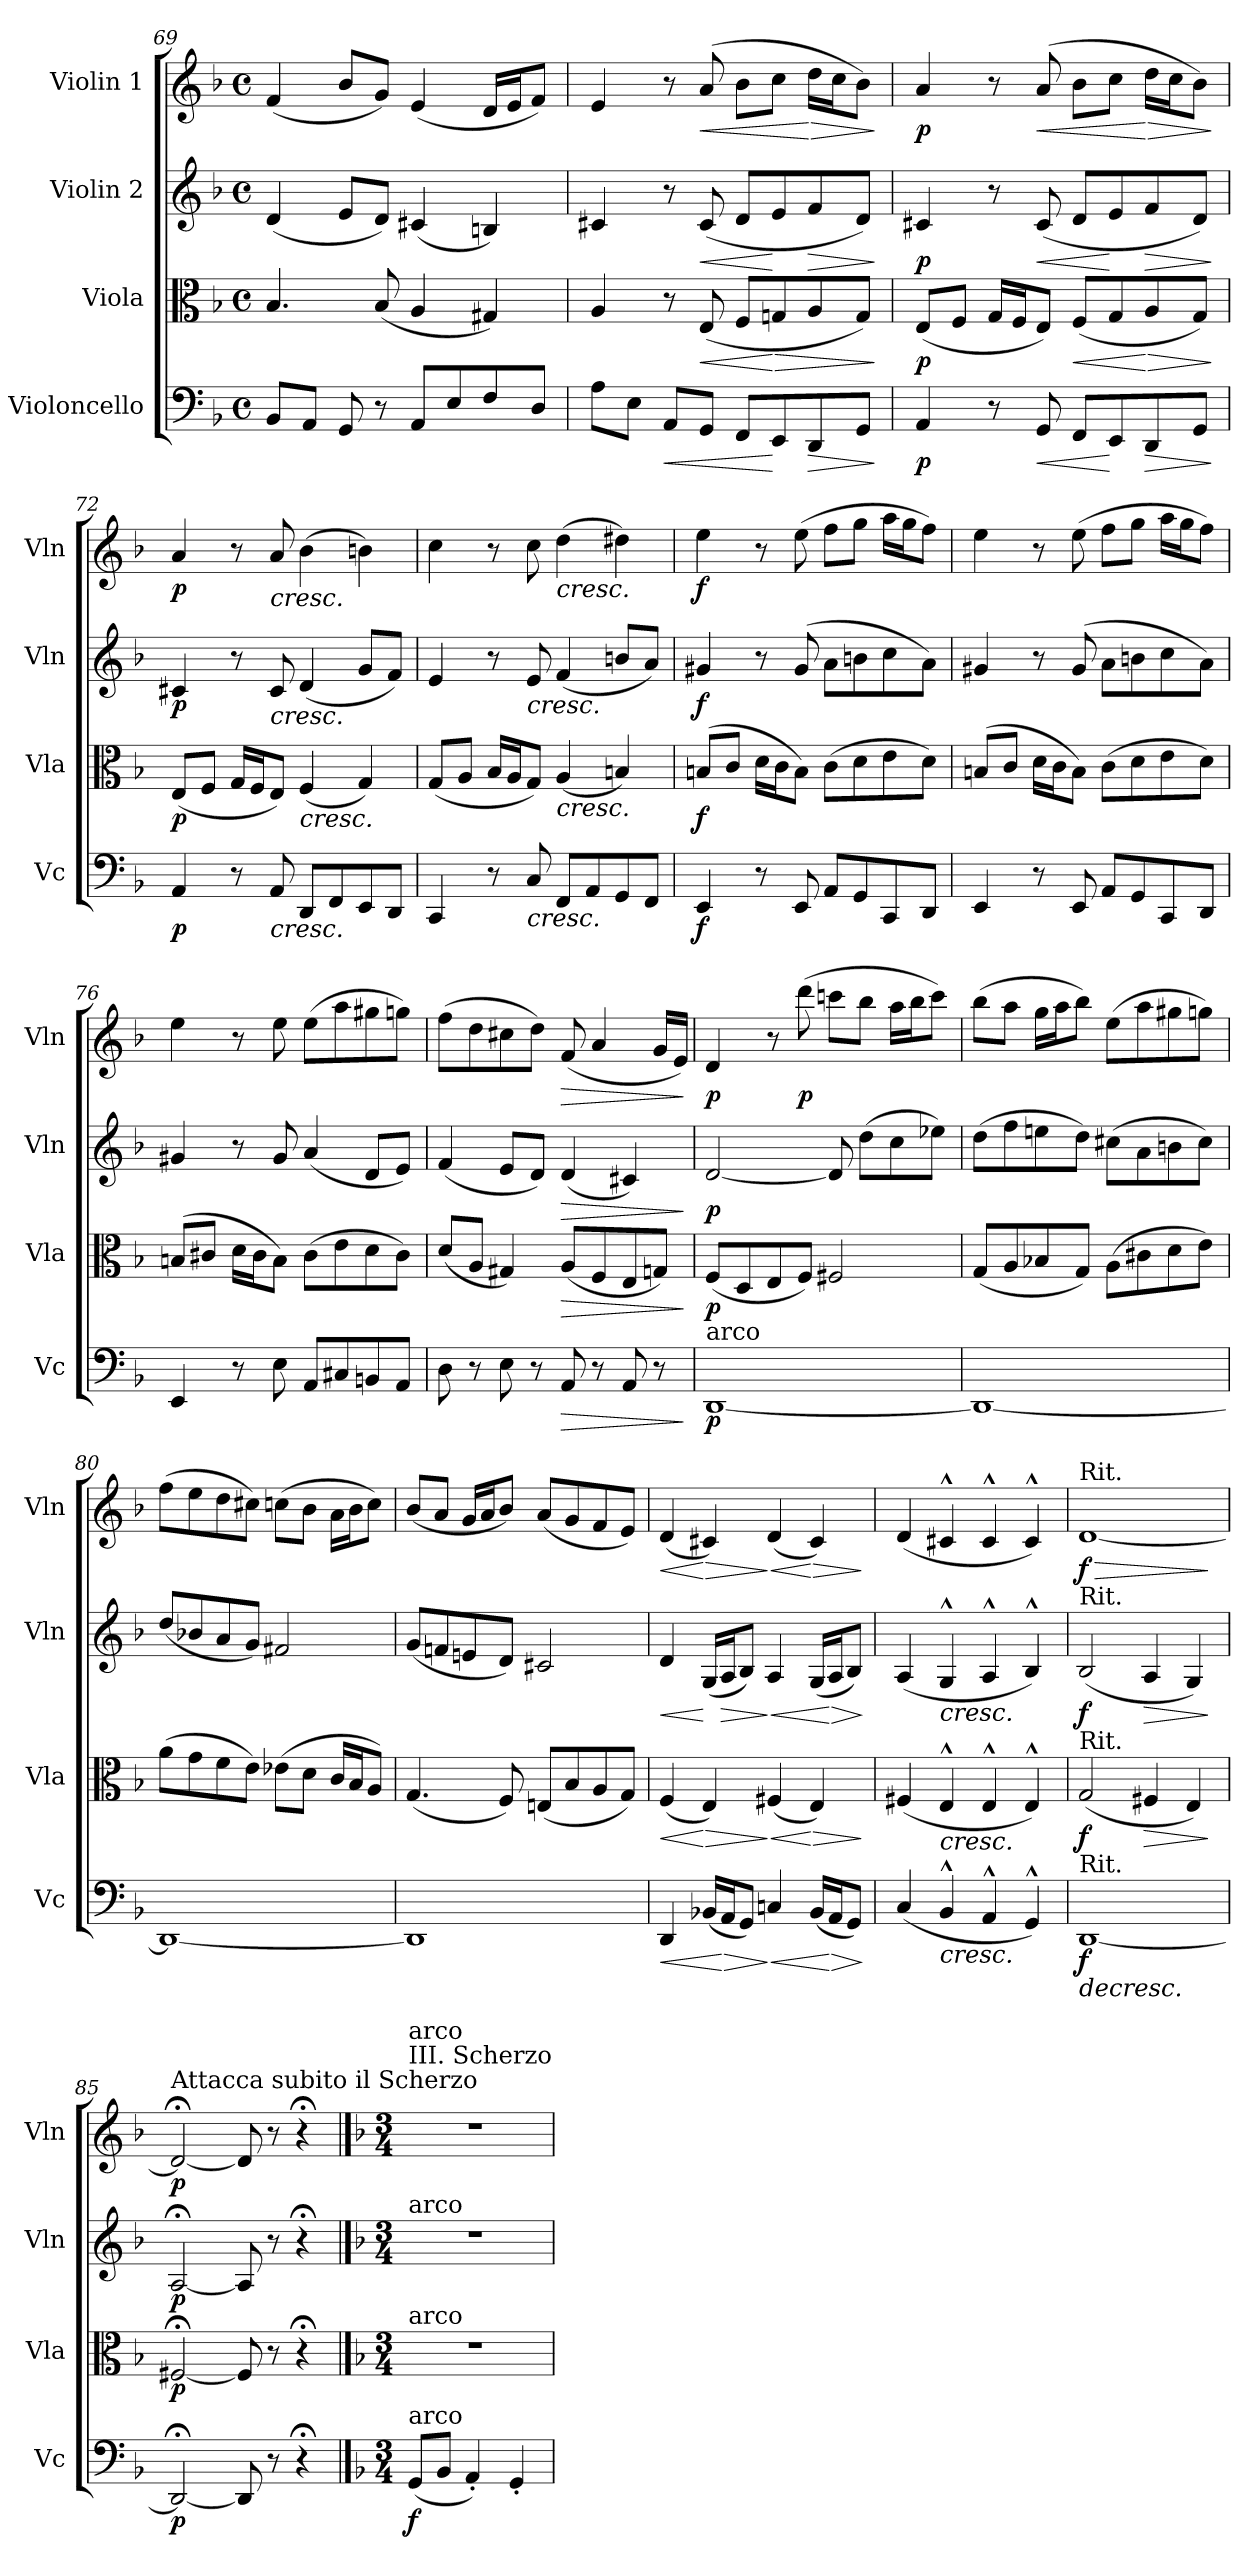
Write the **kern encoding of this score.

**kern	**dynam	**kern	**dynam	**kern	**dynam	**kern	**dynam
*part4	*part4	*part3	*part3	*part2	*part2	*part1	*part1
*staff4	*staff4	*staff3	*staff3	*staff2	*staff2	*staff1	*staff1
*I"Violoncello	*	*I"Viola	*	*I"Violin 2	*	*I"Violin 1	*
*I'Vc	*	*I'Vla	*	*I'Vln	*	*I'Vln	*
*clefF4	*	*clefC3	*	*clefG2	*	*clefG2	*
*k[b-]	*	*k[b-]	*	*k[b-]	*	*k[b-]	*
*M4/4	*	*M4/4	*	*M4/4	*	*M4/4	*
*met(c)	*	*met(c)	*	*met(c)	*	*met(c)	*
=69	=69	=69	=69	=69	=69	=69	=69
8BB-/L	.	4.B-/	.	(4d/	.	(4f/	.
8AA/J	.	.	.	.	.	.	.
8GG/	.	.	.	8e/L	.	8b-/L	.
8r	.	(8B-/	.	8d/J)	.	8g/J)	.
8AA/L	.	4A/	.	(4c#X/	.	(4e/	.
8E/	.	.	.	.	.	.	.
8F/	.	4G#X/)	.	4Bn/)	.	16d/LL	.
.	.	.	.	.	.	16e/J	.
8D/J	.	.	.	.	.	8f/J)	.
=70	=70	=70	=70	=70	=70	=70	=70
8A\L	.	4A/	.	4c#X/	.	4e/	.
8E\J	.	.	.	.	.	.	.
!	!LO:HP:b	!	!	!	!	!	!
8AA/L	<	8r	.	8r	.	8r	.
!	!	!	!LO:HP:b	!	!LO:HP:b	!	!LO:HP:b
8GG/J	.	(8E/	<	(8c#/	<	(8a/	<
8FF/L	.	8F/L	.	8d/L	.	8b-\L	.
!	!	!	!LO:HP:n=1:b	!	!	!	!
8EE/	[	8Gn/	[ >	8e/	[	8cc\J	.
!	!LO:HP:b	!	!	!	!LO:HP:b	!	!LO:HP:n=1:b
8DD/	>	8A/	.	8f/	>	16dd\LL	[ >
.	.	.	.	.	.	16cc\J	.
8GG/J	.	8G/J)	.	8d/J)	.	8b-\J)	.
.	]	.	]	.	]	.	]
!!LO:PB:g=z
=71	=71	=71	=71	=71	=71	=71	=71
!	!LO:DY:b	!	!LO:DY:b	!	!LO:DY:b	!	!LO:DY:b
4AA/	p	(8E/L	p	4c#X/	p	4a/	p
.	.	8F/J	.	.	.	.	.
8r	.	16G/LL	.	8r	.	8r	.
.	.	16F/J	.	.	.	.	.
!	!LO:HP:b	!	!	!	!LO:HP:b	!	!LO:HP:b
8GG/	<	8E/J)	.	(8c#/	<	(8a/	<
!	!	!	!LO:HP:b	!	!	!	!
8FF/L	.	(8F/L	<	8d/L	.	8b-\L	.
8EE/	[	8G/	.	8e/	[	8cc\J	.
!	!LO:HP:b	!	!LO:HP:n=1:b	!	!LO:HP:b	!	!LO:HP:n=1:b
8DD/	>	8A/	[ >	8f/	>	16dd\LL	[ >
.	.	.	.	.	.	16cc\J	.
8GG/J	.	8G/J)	.	8d/J)	.	8b-\J)	.
.	]	.	]	.	]	.	]
=72	=72	=72	=72	=72	=72	=72	=72
!	!LO:DY:b	!	!LO:DY:b	!	!LO:DY:b	!	!LO:DY:b
4AA/	p	(8E/L	p	4c#X/	p	4a/	p
.	.	8F/J	.	.	.	.	.
8r	.	16G/LL	.	8r	.	8r	.
.	.	16F/J	.	.	.	.	.
!	!	!	!	!	!	!LO:TX:b:i:t=cresc.	!
!	!	!	!	!LO:TX:b:i:t=cresc.	!	!	!
!LO:TX:b:i:t=cresc.	!	!	!	!	!	!	!
8AA/	.	8E/J)	.	8c#/	.	8a/	.
!	!	!LO:TX:b:i:t=cresc.	!	!	!	!	!
8DD/L	.	(4F/	.	(4d/	.	(4b-\	.
8FF/	.	.	.	.	.	.	.
8EE/	.	4G/)	.	8g/L	.	4bn\)	.
8DD/J	.	.	.	8f/J)	.	.	.
=73	=73	=73	=73	=73	=73	=73	=73
4CC/	.	(8G/L	.	4e/	.	4cc\	.
.	.	8A/J	.	.	.	.	.
8r	.	16B-/LL	.	8r	.	8r	.
.	.	16A/J	.	.	.	.	.
!	!	!	!	!LO:TX:b:i:t=cresc.	!	!	!
!LO:TX:b:i:t=cresc.	!	!	!	!	!	!	!
8C/	.	8G/J)	.	8e/	.	8cc\	.
!	!	!	!	!	!	!LO:TX:b:i:t=cresc.	!
!	!	!LO:TX:b:i:t=cresc.	!	!	!	!	!
8FF/L	.	(4A/	.	(4f/	.	(4dd\	.
8AA/	.	.	.	.	.	.	.
8GG/	.	4Bn/)	.	8bn/L	.	4dd#X\)	.
8FF/J	.	.	.	8a/J)	.	.	.
!!LO:LB:g=z
=74	=74	=74	=74	=74	=74	=74	=74
!	!LO:DY:b	!	!LO:DY:b	!	!LO:DY:b	!	!LO:DY:b
4EE/	f	(8Bn/L	f	4g#X/	f	4ee\	f
.	.	8c/J	.	.	.	.	.
8r	.	16d\LL	.	8r	.	8r	.
.	.	16c\J	.	.	.	.	.
8EE/	.	8B\J)	.	(8g#/	.	(8ee\	.
8AA/L	.	(8c\L	.	8a\L	.	8ff\L	.
8GG/	.	8d\	.	8bn\	.	8gg\J	.
8CC/	.	8e\	.	8cc\	.	16aa\LL	.
.	.	.	.	.	.	16gg\J	.
8DD/J	.	8d\J)	.	8a\J)	.	8ff\J)	.
=75	=75	=75	=75	=75	=75	=75	=75
4EE/	.	(8Bn/L	.	4g#X/	.	4ee\	.
.	.	8c/J	.	.	.	.	.
8r	.	16d\LL	.	8r	.	8r	.
.	.	16c\J	.	.	.	.	.
8EE/	.	8B\J)	.	(8g#/	.	(8ee\	.
8AA/L	.	(8c\L	.	8a\L	.	8ff\L	.
8GG/	.	8d\	.	8bn\	.	8gg\J	.
8CC/	.	8e\	.	8cc\	.	16aa\LL	.
.	.	.	.	.	.	16gg\J	.
8DD/J	.	8d\J)	.	8a\J)	.	8ff\J)	.
=76	=76	=76	=76	=76	=76	=76	=76
4EE/	.	(8Bn/L	.	4g#X/	.	4ee\	.
.	.	8c#X/J	.	.	.	.	.
8r	.	16d\LL	.	8r	.	8r	.
.	.	16c#\J	.	.	.	.	.
8E\	.	8B\J)	.	8g#/	.	8ee\	.
8AA/L	.	(8c#\L	.	(4a/	.	(8ee\L	.
8C#X/	.	8e\	.	.	.	8aa\	.
8BBn/	.	8d\	.	8d/L	.	8gg#X\	.
8AA/J	.	8c#\J)	.	8e/J)	.	8ggn\J)	.
!!LO:LB:g=z
=77	=77	=77	=77	=77	=77	=77	=77
8D\	.	(8d/L	.	(4f/	.	(8ff\L	.
8r	.	8A/J	.	.	.	8dd\	.
8E\	.	4G#X/)	.	8e/L	.	8cc#X\	.
8r	.	.	.	8d/J)	.	8dd\J)	.
!	!LO:HP:b	!	!LO:HP:b	!	!LO:HP:b	!	!LO:HP:b
8AA/	>	(8A/L	>	(4d/	>	(8f/	>
8r	.	8F/	.	.	.	4a/	.
8AA/	.	8E/	.	4c#X/)	.	.	.
8r	.	8Gn/J)	.	.	.	16g/LL	.
.	.	.	.	.	.	16e/JJ)	.
.	]	.	]	.	]	.	]
=78	=78	=78	=78	=78	=78	=78	=78
!LO:TX:a:t=arco	!	!	!	!	!	!	!
!	!LO:DY:b	!	!LO:DY:b	!	!LO:DY:b	!	!LO:DY:b
[1DD	p	(8F/L	p	[2d/	p	4d/	p
.	.	8D/	.	.	.	.	.
.	.	8E/	.	.	.	8r	.
!	!	!	!	!	!	!	!LO:DY:b
.	.	8F/J)	.	.	.	(8ddd\	p
.	.	2F#X/	.	8d/]	.	8cccn\L	.
.	.	.	.	(8dd\L	.	8bb-\J	.
.	.	.	.	8cc\	.	16aa\LL	.
.	.	.	.	.	.	16bb-\J	.
.	.	.	.	8ee-X\J)	.	8ccc\J)	.
=79	=79	=79	=79	=79	=79	=79	=79
1DD_	.	(8G/L	.	(8dd\L	.	(8bb-\L	.
.	.	8A/	.	8ff\	.	8aa\J	.
.	.	8B-X/	.	8een\	.	16gg\LL	.
.	.	.	.	.	.	16aa\J	.
.	.	8G/J)	.	8dd\J)	.	8bb-\J)	.
.	.	(8A\L	.	(8cc#X\L	.	(8ee\L	.
.	.	8c#X\	.	8a\	.	8aa\	.
.	.	8d\	.	8bn\	.	8gg#X\	.
.	.	8e\J)	.	8cc#\J)	.	8ggn\J)	.
!!LO:LB:g=z
=80	=80	=80	=80	=80	=80	=80	=80
1DD_	.	(8a\L	.	(8dd/L	.	(8ff\L	.
.	.	8g\	.	8b-X/	.	8ee\	.
.	.	8f\	.	8a/	.	8dd\	.
.	.	8e\J)	.	8g/J)	.	8cc#X\J)	.
.	.	(8e-X\L	.	2f#X/	.	(8ccn\L	.
.	.	8d\J	.	.	.	8b-\J	.
.	.	16c/LL	.	.	.	16a\LL	.
.	.	16B-/J	.	.	.	16b-\J	.
.	.	8A/J)	.	.	.	8cc\J)	.
=81	=81	=81	=81	=81	=81	=81	=81
1DD]	.	(4.G/	.	(8g/L	.	(8b-/L	.
.	.	.	.	8fn/	.	8a/J	.
.	.	.	.	8en/	.	16g/LL	.
.	.	.	.	.	.	16a/J	.
.	.	8F/)	.	8d/J)	.	8b-/J)	.
.	.	(8En/L	.	2c#X/	.	(8a/L	.
.	.	8B-/	.	.	.	8g/	.
.	.	8A/	.	.	.	8f/	.
.	.	8G/J)	.	.	.	8e/J)	.
!!LO:PB:g=z
=82	=82	=82	=82	=82	=82	=82	=82
!	!LO:HP:b	!	!LO:HP:b	!	!LO:HP:b	!	!LO:HP:b
4DD/	<	(4F/	<	4d/	<	(4d/	<
!	!	!	!LO:HP:n=1:b	!	!	!	!LO:HP:n=1:b
(16BB-X/LL	.	4E/)	[ >	(16G/LL	[	4c#X/)	[ >
!	!LO:HP:n=1:b	!	!	!	!LO:HP:b	!	!
16AA/J	[ >	.	.	16A/J	>	.	.
8GG/J)	.	.	.	8B-/J)	.	.	.
!	!LO:HP:n=1:b	!	!LO:HP:n=1:b	!	!LO:HP:n=1:b	!	!LO:HP:n=1:b
4Cn/	] <	(4F#X/	] <	4A/	] <	(4d/	] <
!	!	!	!LO:HP:n=1:b	!	!	!	!LO:HP:n=1:b
(16BB-/LL	.	4E/)	[ >	(16G/LL	.	4c#/)	[ >
!	!LO:HP:n=1:b	!	!	!	!LO:HP:n=1:b	!	!
16AA/J	[ >	.	.	16A/J	[ >	.	.
8GG/J)	.	.	.	8B-/J)	.	.	.
.	]	.	]	.	]	.	]
=83	=83	=83	=83	=83	=83	=83	=83
(4C/	.	(4F#X/	.	(4A/	.	(4d/	.
!	!	!	!	!LO:TX:b:i:t=cresc.	!	!	!
!	!	!LO:TX:b:i:t=cresc.	!	!	!	!	!
!LO:TX:b:i:t=cresc.	!	!	!	!	!	!	!
4BB-^^/	.	4E^^/	.	4G^^/	.	4c#X^^/	.
4AA^^/	.	4E^^/	.	4A^^/	.	4c#^^/	.
4GG^^/)	.	4E^^/)	.	4B-^^/)	.	4c#^^/)	.
=84	=84	=84	=84	=84	=84	=84	=84
!	!	!	!	!	!	!LO:TX:a:t=Rit.	!
!	!	!	!	!LO:TX:a:t=Rit.	!	!	!
!	!	!LO:TX:a:t=Rit.	!	!	!	!	!
!LO:TX:a:t=Rit.	!	!	!	!	!	!	!
!	!LO:HP:b	!	!	!	!	!	!LO:HP:b
!	!LO:DY:n=1:b	!	!LO:DY:b	!	!LO:DY:b	!	!LO:DY:n=1:b
[1DD	> f	(2G/	f	(2B-/	f	[1d	> f
!	!	!	!LO:HP:b	!	!LO:HP:b	!	!
.	.	4F#X/	>	4A/	>	.	.
.	.	4E/)	.	4G/)	.	.	.
.	.	.	]	.	]	.	]
=85	=85	=85	=85	=85	=85	=85	=85
!	!	!	!	!	!	!LO:TX:a:t=Attacca subito il Scherzo	!
!	!LO:DY:b	!	!LO:DY:b	!	!LO:DY:b	!	!LO:DY:b
2DD;</_	p	[2F#X;</	p	[2A;</	p	2d;</_	p
8DD/]	]	8F#/]	.	8A/]	.	8d/]	.
8r	.	8r	.	8r	.	8r	.
4r;<	.	4r;<	.	4r;<	.	4r;<	.
!!LO:PB:g=z
==1	==1	==1	==1	==1	==1	==1	==1
*k[b-]	*	*k[b-]	*	*k[b-]	*	*k[b-]	*
*M3/4	*	*M3/4	*	*M3/4	*	*M3/4	*
!	!	!	!	!	!	!LO:TX:a:t=III. Scherzo	!
!	!	!	!	!	!	!LO:TX:a:t=arco	!
!	!	!	!	!LO:TX:a:t=arco	!	!	!
!	!	!LO:TX:a:t=arco	!	!	!	!	!
!LO:TX:a:t=arco	!	!	!	!	!	!	!
!	!LO:DY:b	!	!	!	!	!	!
(8GG/L	f	2.r	.	2.r	.	2.r	.
8BB-/J	.	.	.	.	.	.	.
4AA'/)	.	.	.	.	.	.	.
4GG'/	.	.	.	.	.	.	.
=	=	=	=	=	=	=	=
*-	*-	*-	*-	*-	*-	*-	*-
